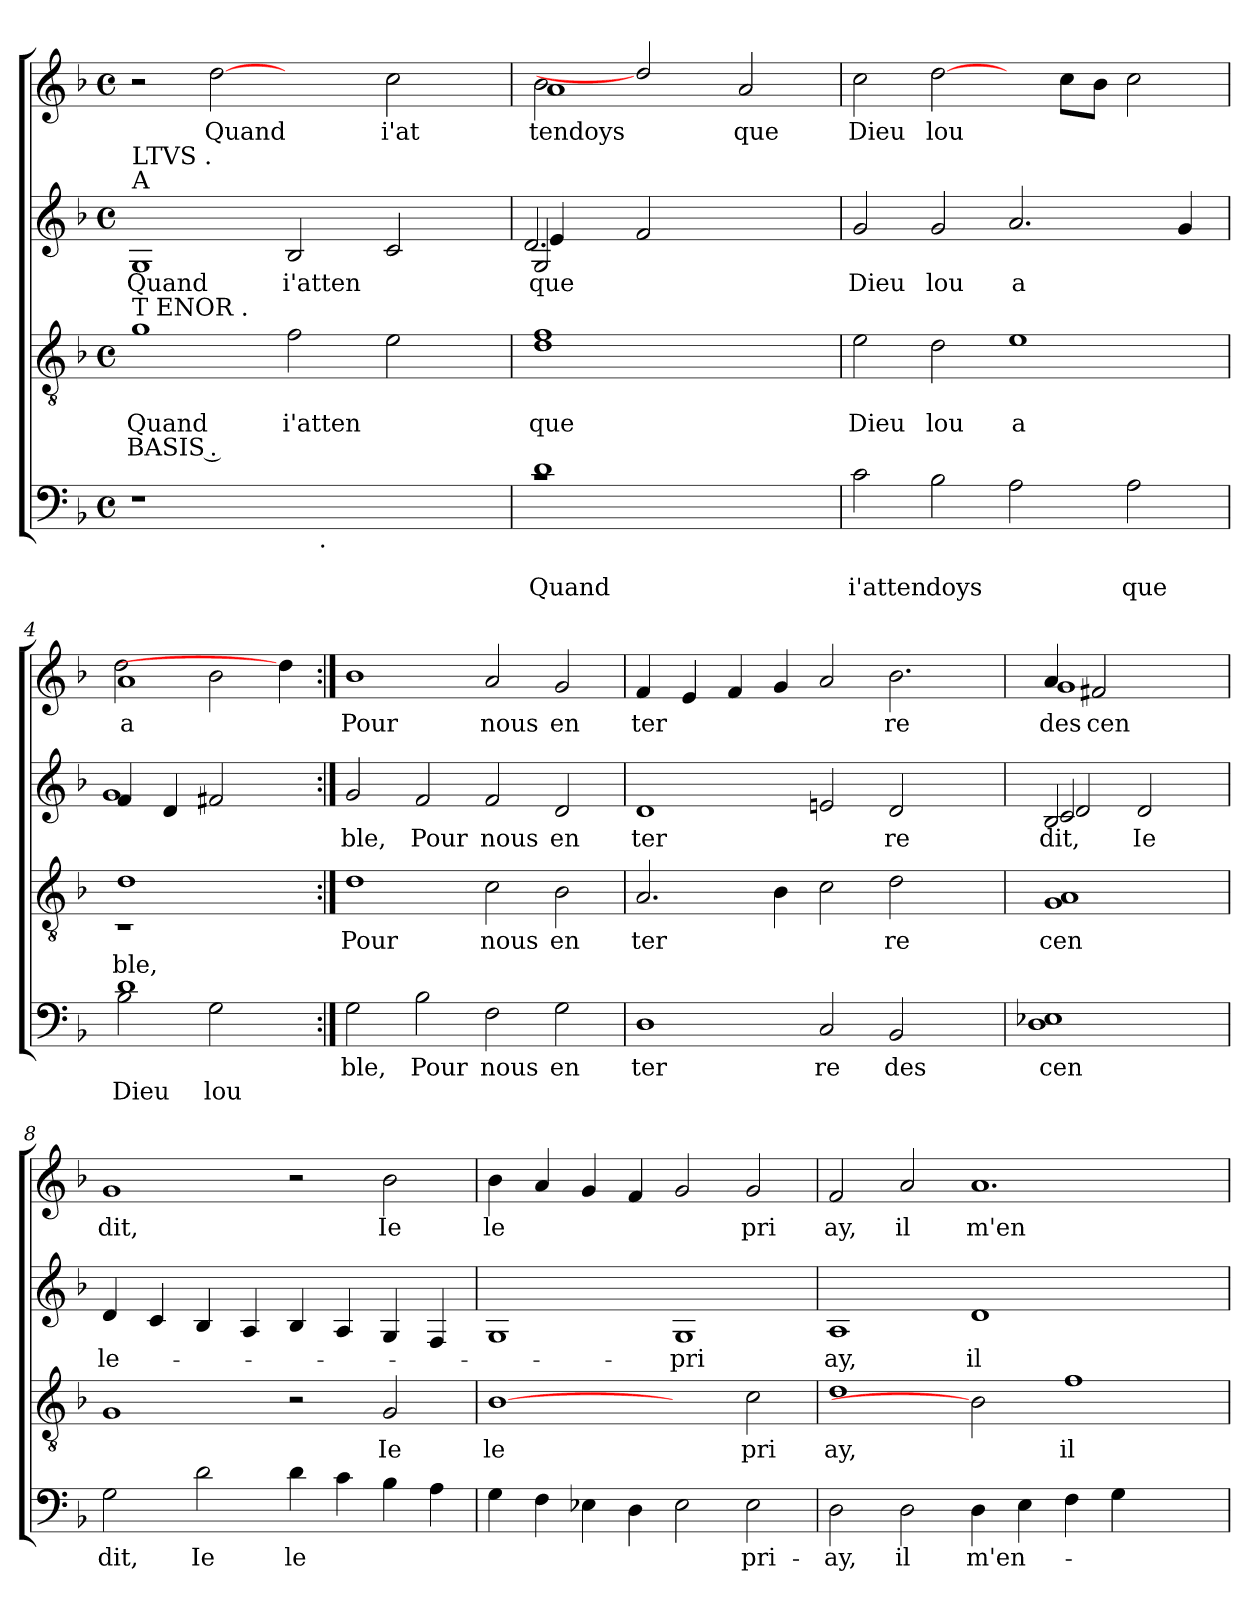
**kern	**text	**text	**kern	**text	**text	**text	**kern	**text	**kern	**text
*part4	*part4	*part4	*part3	*part3	*part3	*part3	*part2	*part2	*part1	*part1
*staff4	*staff4	*staff4	*staff3	*staff3	*staff3	*staff3	*staff2	*staff2	*staff1	*staff1
*clefF4	*	*	*clefGv2	*	*	*	*clefG2	*	*clefG2	*
*k[b-]	*	*	*k[b-]	*	*	*	*k[b-]	*	*k[b-]	*
*F:	*	*	*F:	*	*	*	*F:	*	*F:	*
*M4/4	*	*	*M4/4	*	*	*	*M4/4	*	*M4/4	*
*met(c)	*	*	*met(c)	*	*	*	*met(c)	*	*met(c)	*
=1	=1	=1	=1	=1	=1	=1	=1	=1	=1	=1
!	!	!	!	!	!	!	!LO:TX:a:t=A	!	!	!
!	!	!	!	!	!	!	!LO:TX:t=LTVS .	!	!	!
!	!	!	!LO:TX:a:t=T ENOR .	!	!	!	!	!	!	!
!	!	!	!	!	!LO:LY:b:rj	!LO:LY:b:rj	!	!LO:LY:b	!	!
1r	.	.	1g	.	Quand	BASIS .	1G	Quand	2r	.
!	!	!	!	!	!	!	!	!	!	!LO:LY:b
.	.	.	.	.	.	.	.	.	[2dd	Quand
!	!	!	!	!	!LO:LY:b	!	!	!LO:LY:b	!	!
16..ryy	.	.	2f\	.	i'atten	.	2B-/	i'atten	2ryy	.
!LO:TX:b:t=.	!	!	!	!	!	!	!	!	!	!
2ryy	.	.	.	.	.	.	.	.	.	.
!	!	!	!	!	!	!	!	!	!	!LO:LY:b
.	.	.	2e\	.	.	.	2c/	.	2cc\	i'at
4ryy	.	.	.	.	.	.	.	.	.	.
8ryy	.	.	.	.	.	.	.	.	.	.
64ryy	.	.	.	.	.	.	.	.	.	.
=2	=2	=2	=2	=2	=2	=2	=2	=2	=2	=2
*^	*	*	*	*	*	*	*	*	*	*
!	!	!	!LO:LY:b:rj	!	!	!LO:LY:b	!	!	!LO:LY:b	!	!
*	*	*	*	*	*	*	*	*^	*	*	*
!	!	!	!	!	!	!	!	!	!	!LO:LY:b	!	!LO:LY:b
*	*	*	*	*	*	*	*	*	*^	*	*^	*
1rc	1d	.	Quand	1d 1f	.	que	.	2G/	2.d/	4e/	que	2b-\	1a	tendoys
.	.	.	.	.	.	.	.	.	.	4ryy	.	.	.	.
.	.	.	.	.	.	.	.	2ryy	.	2f/	.	2dd]	.	.
.	.	.	.	.	.	.	.	.	2ryy	.	.	.	.	.
!	!	!	!	!	!	!	!	!	!	!	!	!	!	!LO:LY:b
2ryy	2ryy	.	.	2ryy	.	.	.	2ryy	.	2ryy	.	2a/	2ryy	que
.	.	.	.	.	.	.	.	.	4ryy	.	.	.	.	.
*	*	*	*	*	*	*	*	*	*v	*v	*	*	*	*
*v	*v	*	*	*	*	*	*	*	*	*	*v	*v	*
=3	=3	=3	=3	=3	=3	=3	=3	=3	=3	=3	=3
!	!	!LO:LY:b	!	!	!LO:LY:b	!	!	!	!LO:LY:b	!	!LO:LY:b
*	*	*	*	*	*	*	*v	*v	*	*	*
2c\	.	i'atten	2e\	.	Dieu	.	2g/	Dieu	2cc\	Dieu
!	!	!LO:LY:b	!	!	!LO:LY:b	!	!	!LO:LY:b	!	!LO:LY:b
2B-\	.	doys	2d\	.	lou	.	2g/	lou	[2dd\	lou
!	!	!	!	!	!LO:LY:b	!	!	!LO:LY:b	!	!
2A\	.	.	1e	.	a	.	2.a/	a	4ryy	.
.	.	.	.	.	.	.	.	.	8cc\L	.
.	.	.	.	.	.	.	.	.	8b-\J	.
!	!	!LO:LY:b	!	!	!	!	!	!	!	!
2A\	.	que	.	.	.	.	.	.	2cc\	.
.	.	.	.	.	.	.	4g/	.	.	.
=4	=4	=4	=4	=4	=4	=4	=4	=4	=4	=4
!	!	!LO:LY:b	!	!	!	!	!	!	!	!
*^	*	*	*	*	*	*	*	*	*	*
!	!	!	!LO:LY:b	!	!	!LO:LY:b	!	!	!	!	!LO:LY:b
*	*	*	*	*^	*	*	*	*^	*	*^	*
!	!	!	!	!	!	!	!	!	!	!	!	!	!	!LO:LY:b
1d	2B-\	.	Dieu	1d	1rC	.	ble,	.	4f/	1g	.	1a	2dd\	a
.	.	.	.	.	.	.	.	.	4d/	.	.	.	.	.
!	!	!	!LO:LY:b	!	!	!	!	!	!	!	!	!	!	!
.	2G\	.	lou	.	.	.	.	.	2f#/	.	.	.	2b-\	.
4ryy	4ryy	.	.	4ryy	4ryy	.	.	.	4ryy	4ryy	.	4dd\]	4ryy	.
!!LO:LB:g=z
=5:|!	=5:|!	=5:|!	=5:|!	=5:|!	=5:|!	=5:|!	=5:|!	=5:|!	=5:|!	=5:|!	=5:|!	=5:|!	=5:|!	=5:|!
!	!	!LO:LY:b	!	!	!	!LO:LY:b	!	!	!	!	!LO:LY:b	!	!	!LO:LY:b
*v	*v	*	*	*	*	*	*	*	*v	*v	*	*v	*v	*
*	*	*	*v	*v	*	*	*	*	*	*	*
2G\	ble,	.	1d	Pour	.	.	2g/	ble,	1b-	Pour
!	!LO:LY:b	!	!	!	!	!	!	!LO:LY:b	!	!
2B-\	Pour	.	.	.	.	.	2f/	Pour	.	.
!	!LO:LY:b	!	!	!LO:LY:b	!	!	!	!LO:LY:b	!	!LO:LY:b
2F\	nous	.	2c\	nous	.	.	2f/	nous	2a/	nous
!	!LO:LY:b	!	!	!LO:LY:b	!	!	!	!LO:LY:b	!	!LO:LY:b
2G\	en	.	2B-\	en	.	.	2d/	en	2g/	en
=6	=6	=6	=6	=6	=6	=6	=6	=6	=6	=6
!	!LO:LY:b	!	!	!LO:LY:b	!	!	!	!LO:LY:b	!	!LO:LY:b
1D	ter	.	2.A/	ter	.	.	1d	ter	4f/	ter
.	.	.	.	.	.	.	.	.	4e/	.
.	.	.	.	.	.	.	.	.	4f/	.
.	.	.	4B-\	.	.	.	.	.	4g/	.
!	!LO:LY:b	!	!	!	!	!	!	!	!	!
2C/	re	.	2c\	.	.	.	2en/	.	2a/	.
!	!LO:LY:b	!	!	!LO:LY:b	!	!	!	!LO:LY:b	!	!LO:LY:b
2BB-/	des	.	2d\	re	.	.	2d/	re	2.b-\	re
4ryy	.	.	4ryy	.	.	.	4ryy	.	.	.
=7	=7	=7	=7	=7	=7	=7	=7	=7	=7	=7
!	!LO:LY:b	!	!	!LO:LY:b	!	!	!	!LO:LY:b	!	!
*	*	*	*	*	*	*	*^	*	*	*
!	!	!	!	!	!	!	!	!	!LO:LY:b	!	!
*	*	*	*	*	*	*	*	*^	*	*	*
!	!	!	!	!	!	!	!	!	!	!LO:LY:b	!	!LO:LY:b
*	*	*	*	*	*	*	*	*	*	*	*^	*
1D 1E-	cen	.	1G 1A	cen	.	.	2B-/	2c/	2d/	dit,	4a/	1g	des
!	!	!	!	!	!	!	!	!	!	!	!	!	!LO:LY:b
.	.	.	.	.	.	.	.	.	.	.	2f#/	.	cen
!	!	!	!	!	!	!	!	!	!	!LO:LY:b	!	!	!
.	.	.	.	.	.	.	2ryy	2ryy	2d/	Ie	.	.	.
.	.	.	.	.	.	.	.	.	.	.	4ryy	.	.
*	*	*	*	*	*	*	*v	*v	*v	*	*	*	*
*	*	*	*	*	*	*	*	*	*v	*v	*
=8	=8	=8	=8	=8	=8	=8	=8	=8	=8	=8
!	!LO:LY:b	!	!	!	!	!	!	!LO:LY:b	!	!LO:LY:b
2G\	dit,	.	1G	.	.	.	4d/	le-	1g	dit,
.	.	.	.	.	.	.	4c/	.	.	.
!	!LO:LY:b	!	!	!	!	!	!	!	!	!
2d\	Ie	.	.	.	.	.	4B-/	.	.	.
.	.	.	.	.	.	.	4A/	.	.	.
!	!LO:LY:b	!	!	!	!	!	!	!	!	!
4d\	le	.	2r	.	.	.	4B-/	.	2r	.
4c\	.	.	.	.	.	.	4A/	.	.	.
!	!	!	!	!LO:LY:b	!	!	!	!	!	!LO:LY:b
4B-\	.	.	2G/	Ie	.	.	4G/	.	2b-\	Ie
4A\	.	.	.	.	.	.	4F/	.	.	.
!!LO:LB:g=z
=9	=9	=9	=9	=9	=9	=9	=9	=9	=9	=9
!	!	!	!	!LO:LY:b	!	!	!	!	!	!LO:LY:b
4G\	.	.	[1B-	le	.	.	1G	.	4b-\	le
4F\	.	.	.	.	.	.	.	.	4a/	.
4E-X\	.	.	.	.	.	.	.	.	4g/	.
4D\	.	.	.	.	.	.	.	.	4f/	.
!	!	!	!	!	!	!	!	!LO:LY:b	!	!
2E-\	.	.	2ryy	.	.	.	1G	-pri	2g/	.
!	!LO:LY:b	!	!	!LO:LY:b	!	!	!	!	!	!LO:LY:b
2E-\	pri-	.	2c\	pri	.	.	.	.	2g/	pri
=10	=10	=10	=10	=10	=10	=10	=10	=10	=10	=10
!	!LO:LY:b	!	!	!LO:LY:b	!	!	!	!LO:LY:b	!	!LO:LY:b
2D\	-ay,	.	1d	ay,	.	.	1A	ay,	2f/	ay,
!	!LO:LY:b	!	!	!	!	!	!	!	!	!LO:LY:b
2D\	il	.	.	.	.	.	.	.	2a/	il
!	!LO:LY:b	!	!	!	!	!	!	!LO:LY:b	!	!LO:LY:b
4D\	m'en-	.	2B-]	.	.	.	1d	il	1.a	m'en
4E\	.	.	.	.	.	.	.	.	.	.
!	!	!	!	!LO:LY:b	!	!	!	!	!	!
4F\	.	.	1f	il	.	.	.	.	.	.
4G\	.	.	.	.	.	.	.	.	.	.
2ryy	.	.	.	.	.	.	2ryy	.	.	.
=	=	=	=	=	=	=	=	=	=	=
*-	*-	*-	*-	*-	*-	*-	*-	*-	*-	*-
